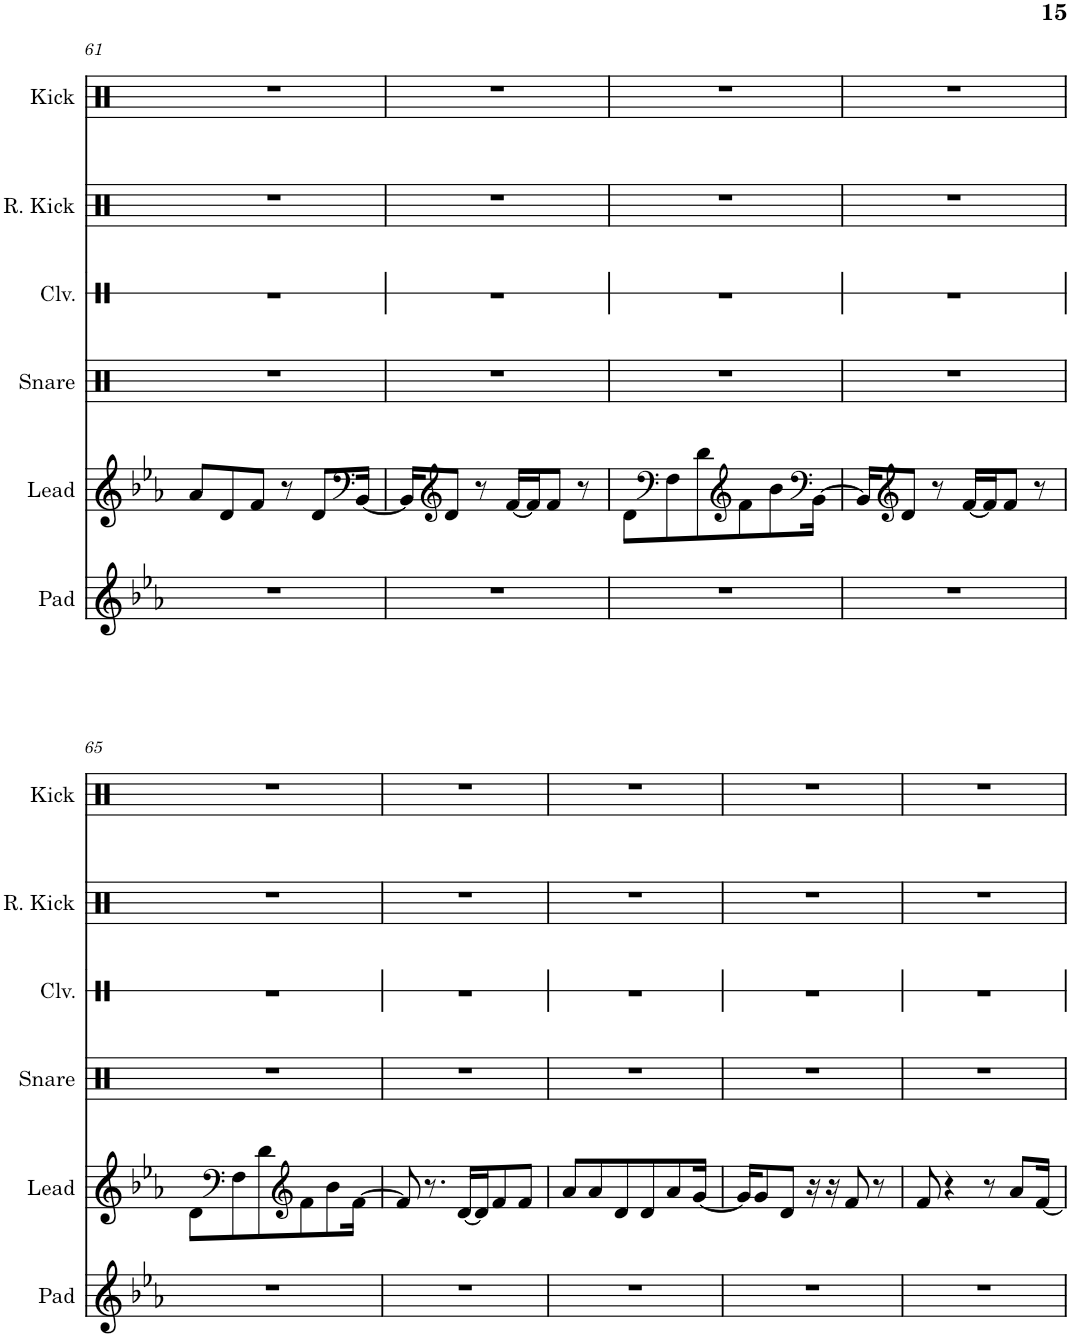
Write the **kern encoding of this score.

**kern	**kern	**kern	**kern	**kern	**kern
*part6	*part5	*part4	*part3	*part2	*part1
*staff6	*staff5	*staff4	*staff3	*staff2	*staff1
*I"Pad	*I"Lead	*I"Snare	*I"Claves	*I"Reverb Kick	*I"Kick
*I'Pad	*I'Lead	*I'Snare	*I'Clv.	*I'R. Kick	*I'Kick
!!LO:PB:g=z
*clefG2	*clefG2	*clefX	*clefX	*clefX	*clefX
*k[b-e-a-]	*k[b-e-a-]	*k[b-e-a-]	*k[b-e-a-]	*k[b-e-a-]	*k[b-e-a-]
*M11/16	*M11/16	*M11/16	*M11/16	*M11/16	*M11/16
=61	=61	=61	=61	=61	=61
16%11r	8a-/L	16%11r	16%11r	16%11r	16%11r
.	8d/	.	.	.	.
.	8f/J	.	.	.	.
.	8r	.	.	.	.
.	8d/L	.	.	.	.
*	*clefF4	*	*	*	*
.	[16BB-/Jk	.	.	.	.
=62	=62	=62	=62	=62	=62
16%11r	16BB-/KL]	16%11r	16%11r	16%11r	16%11r
*	*clefG2	*	*	*	*
.	8d/J	.	.	.	.
.	8r	.	.	.	.
.	[16f/LL	.	.	.	.
.	16f/J]	.	.	.	.
.	8f/J	.	.	.	.
.	8r	.	.	.	.
=63	=63	=63	=63	=63	=63
16%11r	8d\L	16%11r	16%11r	16%11r	16%11r
*	*clefF4	*	*	*	*
.	8F\	.	.	.	.
.	8d\	.	.	.	.
*	*clefG2	*	*	*	*
.	8f\	.	.	.	.
.	8b-\	.	.	.	.
*	*clefF4	*	*	*	*
.	[16BB-\Jk	.	.	.	.
=64	=64	=64	=64	=64	=64
16%11r	16BB-/KL]	16%11r	16%11r	16%11r	16%11r
*	*clefG2	*	*	*	*
.	8d/J	.	.	.	.
.	8r	.	.	.	.
.	[16f/LL	.	.	.	.
.	16f/J]	.	.	.	.
.	8f/J	.	.	.	.
.	8r	.	.	.	.
!!LO:LB:g=z
=65	=65	=65	=65	=65	=65
16%11r	8d\L	16%11r	16%11r	16%11r	16%11r
*	*clefF4	*	*	*	*
.	8F\	.	.	.	.
.	8d\	.	.	.	.
*	*clefG2	*	*	*	*
.	8f\	.	.	.	.
.	8b-\	.	.	.	.
.	[16f\Jk	.	.	.	.
=66	=66	=66	=66	=66	=66
16%11r	8f/]	16%11r	16%11r	16%11r	16%11r
.	8.r	.	.	.	.
.	[16d/LL	.	.	.	.
.	16d/J]	.	.	.	.
.	8f/	.	.	.	.
.	8f/J	.	.	.	.
=67	=67	=67	=67	=67	=67
16%11r	8a-/L	16%11r	16%11r	16%11r	16%11r
.	8a-/	.	.	.	.
.	8d/	.	.	.	.
.	8d/	.	.	.	.
.	8a-/	.	.	.	.
.	[16g/Jk	.	.	.	.
=68	=68	=68	=68	=68	=68
16%11r	16g/KL]	16%11r	16%11r	16%11r	16%11r
.	8g/	.	.	.	.
.	8d/J	.	.	.	.
.	16r	.	.	.	.
.	16r	.	.	.	.
.	8f/	.	.	.	.
.	8r	.	.	.	.
=69	=69	=69	=69	=69	=69
16%11r	8f/	16%11r	16%11r	16%11r	16%11r
.	4r	.	.	.	.
.	8r	.	.	.	.
.	8a-/L	.	.	.	.
.	[16f/Jk	.	.	.	.
=	=	=	=	=	=
*-	*-	*-	*-	*-	*-
